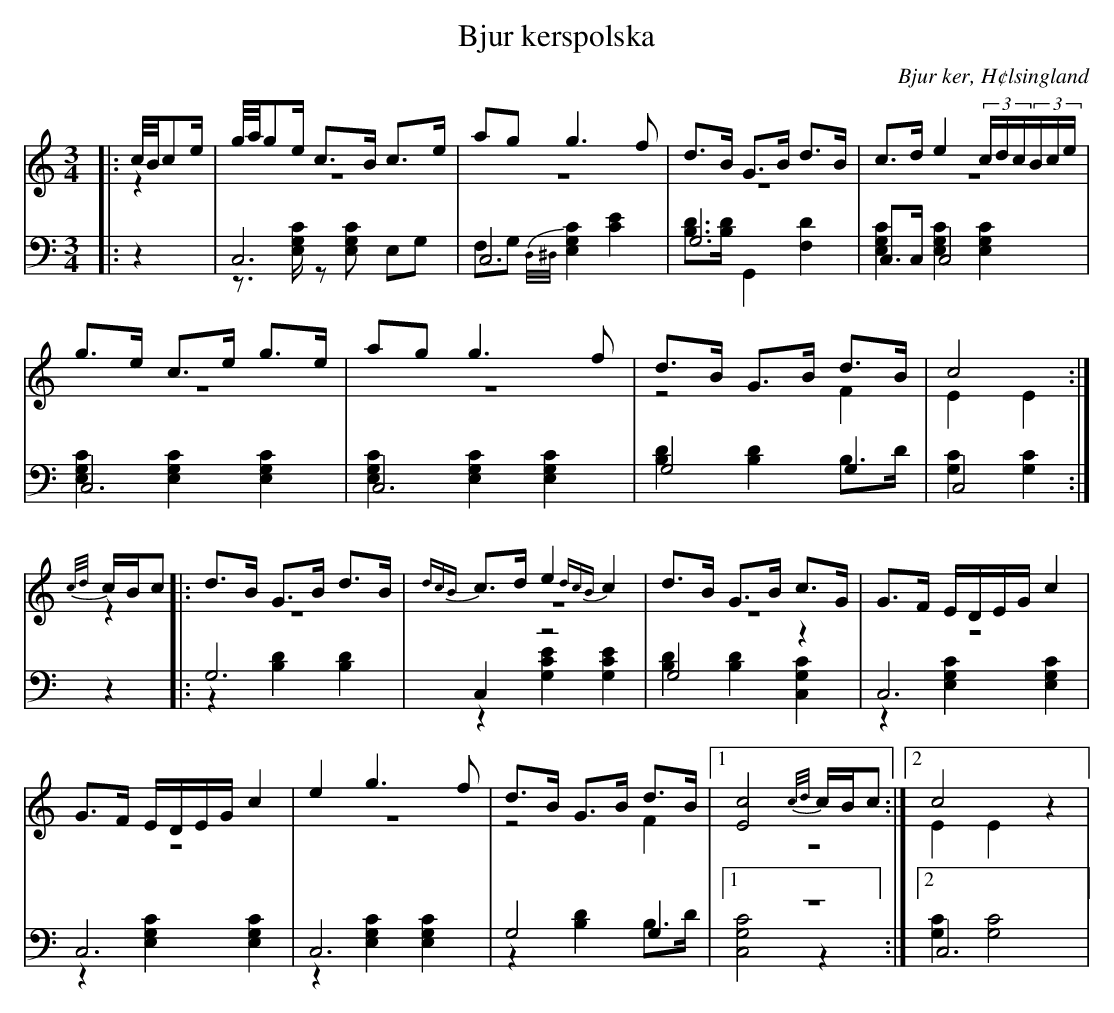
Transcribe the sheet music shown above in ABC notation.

X:1
T: Bjur kerspolska
O: Bjur ker, H¢lsingland
M: 3/4
L: 1/8
K: C
V:1
V:2 merge
V:3
V:4 merge
V:1
|:c//B//ce/|g//a//ge/ c>B c>e|ag g3 f|d>B G>B d>B|c>d e2 (3c/d/c/(3B/c/e/|
g>e c>e g>e|ag g3 f|d>B G>B d>B|c4:|
{c/d/}c/B/c |:d>B G>B d>B|{dcB}c>d e2 {dcB}c2|d>B G>B c>G|G>F E/D/E/G/ c2|
G>F E/D/E/G/ c2|e2 g3 f|d>B G>B d>B|1 [E4c4] {c/d/}c/B/c:|2 c4 z2|
V:2
|:z2|z6|z6|z6|z6|
z6|z6|z4 F2|E2 E2:|
z2|:z6|z6|z6|z6|
 z6|z6|z4 F2|1 z6:|2 E2 E2 z2|
V:3 clef=bass
|:z2|C,6|C,6|G,6|C,>C, C,4|
C,6|C,6|G,4 G,2|C,4:|
z2|:G,6|C,2 z4|G,4 z2|C,6|
 C,6|C,6|G,4 G,2|1 z6:|2 C,6|
V:4 clef=bass
|:z2|z>[E,G,C] z[E,G,C] E,G,|F,G, {D,/^D,/}[E,2G,2C2] [E2C2]|[B,D]>[B,D] G,,2 [F,2D2]|[E,2G,2C2] [E,2G,2C2] [E,2G,2C2]|
[E,2G,2C2] [E,2G,2C2] [E,2G,2C2]|[E,2G,2C2] [E,2G,2C2] [E,2G,2C2]|[B,2D2] [B,2D2] B,>D|[G,2C2][G,2C2]:|
z2|:z2 [B,2D2] [B,2D2]|z2 [G,2C2E2] [G,2C2E2]|[B,2D2][B,2D2] [C,2G,2C2]|z2 [E,2G,2C2] [E,2G,2C2]|
z2 [E,2G,2C2] [E,2G,2C2]|z2 [E,2G,2C2] [E,2G,2C2]|z2 [B,2D2] B,>D|1 [C,4G,4C4] z2:|2 [G,2C2] [G,4C4]|
